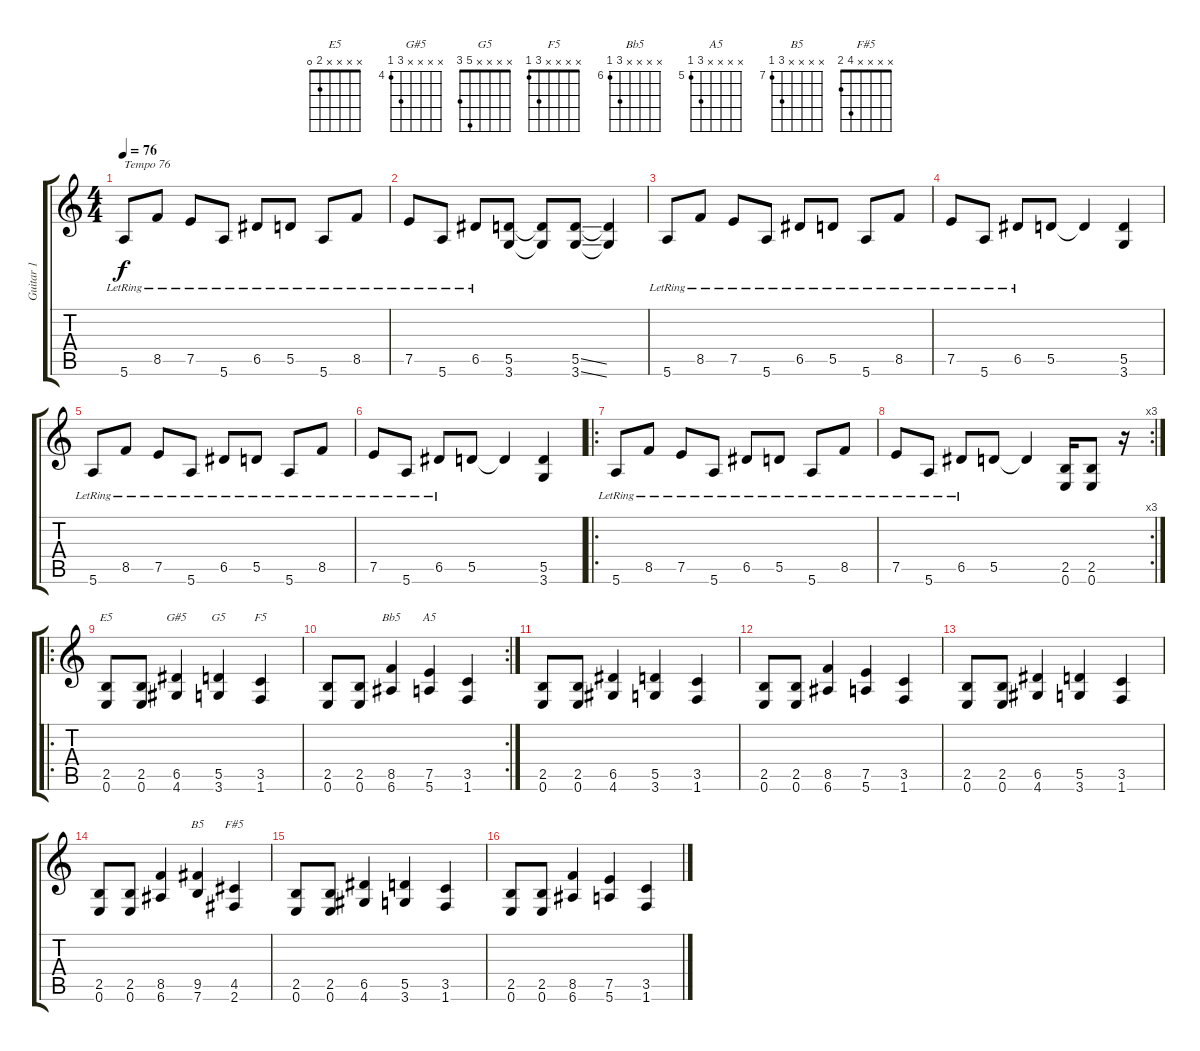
\track ("Guitar 1" "Guitar 1") {instrument overdrivenguitar}
\staff {score tabs}
\tuning (E4 B3 G3 D3 A2 E2) {hide}
\chord ("E5" x x x x 2 0)
\chord ("G#5" x x x x 6 4) {firstfret 4}
\chord ("G5" x x x x 5 3)
\chord ("F5" x x x x 3 1)
\chord ("Bb5" x x x x 8 6) {firstfret 6}
\chord ("A5" x x x x 7 5) {firstfret 5}
\chord ("B5" x x x x 9 7) {firstfret 7}
\chord ("F#5" x x x x 4 2)
\ts (4 4)
\tempo 76
\clef g2
\ks c
5.6{lr}.8{txt "Tempo 76" dy f instrument overdrivenguitar} 8.5{lr}.8 7.5{lr}.8 5.6{lr}.8 6.5{lr}.8 5.5{lr}.8 5.6{lr}.8 8.5{lr}.8 |
7.5{lr}.8 5.6{lr}.8 6.5{lr}.8 (5.5 3.6).8 (5.5{t} 3.6{t}).8 (5.5{ss} 3.6{ss}).8 (5.5{t} 3.6{t}).4 |
5.6{lr}.8 8.5{lr}.8 7.5{lr}.8 5.6{lr}.8 6.5{lr}.8 5.5{lr}.8 5.6{lr}.8 8.5{lr}.8 |
7.5{lr}.8 5.6{lr}.8 6.5{lr}.8 5.5.8 5.5{t}.4 (5.5 3.6).4 |
5.6{lr}.8 8.5{lr}.8 7.5{lr}.8 5.6{lr}.8 6.5{lr}.8 5.5{lr}.8 5.6{lr}.8 8.5{lr}.8 |
7.5{lr}.8 5.6{lr}.8 6.5{lr}.8 5.5.8 5.5{t}.4 (5.5 3.6).4 |
\ro
5.6{lr}.8 8.5{lr}.8 7.5{lr}.8 5.6{lr}.8 6.5{lr}.8 5.5{lr}.8 5.6{lr}.8 8.5{lr}.8 |
\rc 3
7.5{lr}.8 5.6{lr}.8 6.5{lr}.8 5.5.8 5.5{t}.4 (2.5 0.6).16 (2.5 0.6).8 r.16 |
\ro
(2.5 0.6).8{ch "E5"} (2.5 0.6).8 (6.5 4.6).4{ch "G#5"} (5.5 3.6).4{ch "G5"} (3.5 1.6).4{ch "F5"} |
\rc 2
(2.5 0.6).8 (2.5 0.6).8 (8.5 6.6).4{ch "Bb5"} (7.5 5.6).4{ch "A5"} (3.5 1.6).4 |
(2.5 0.6).8 (2.5 0.6).8 (6.5 4.6).4 (5.5 3.6).4 (3.5 1.6).4 |
(2.5 0.6).8 (2.5 0.6).8 (8.5 6.6).4 (7.5 5.6).4 (3.5 1.6).4 |
(2.5 0.6).8 (2.5 0.6).8 (6.5 4.6).4 (5.5 3.6).4 (3.5 1.6).4 |
(2.5 0.6).8 (2.5 0.6).8 (8.5 6.6).4 (9.5 7.6).4{ch "B5"} (4.5 2.6).4{ch "F#5"} |
(2.5 0.6).8 (2.5 0.6).8 (6.5 4.6).4 (5.5 3.6).4 (3.5 1.6).4 |
(2.5 0.6).8 (2.5 0.6).8 (8.5 6.6).4 (7.5 5.6).4 (3.5 1.6).4
